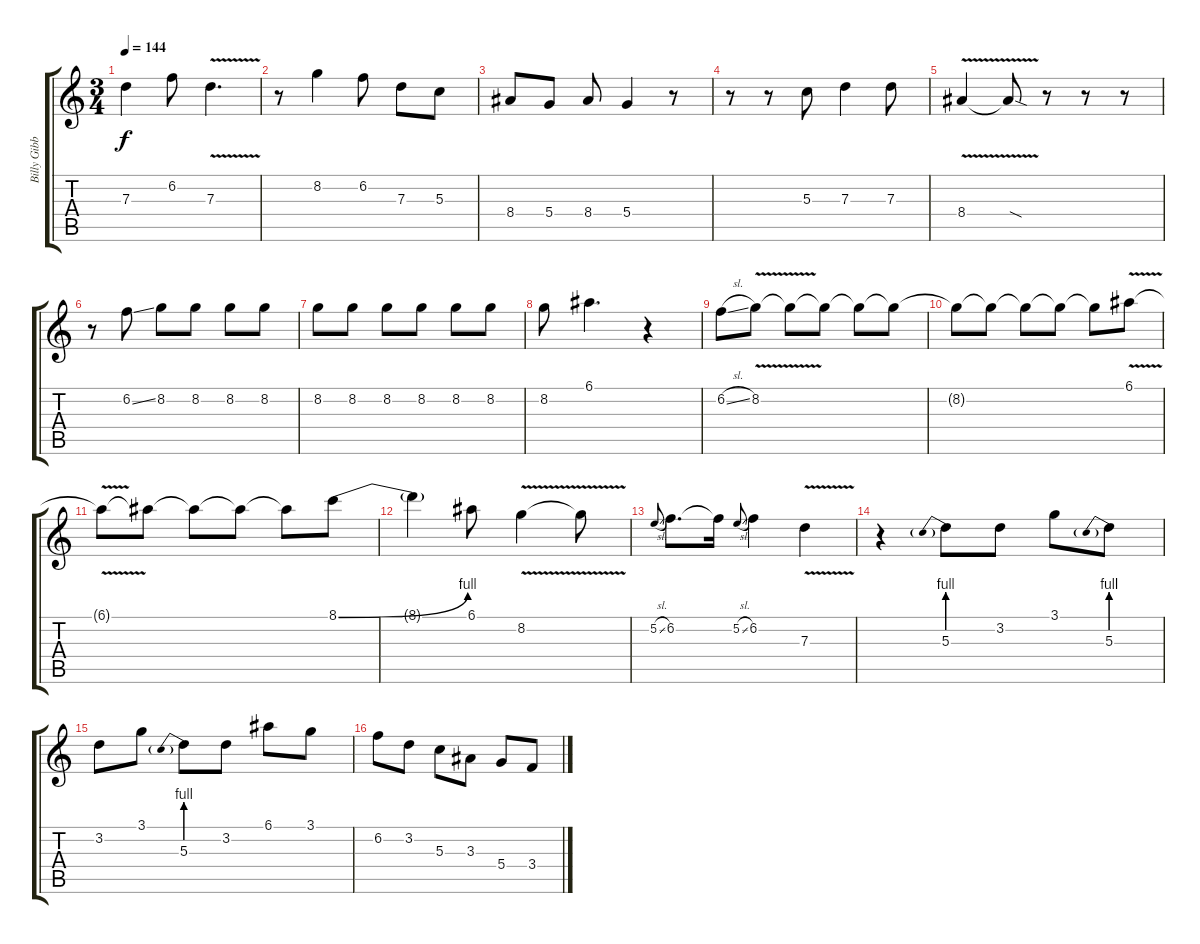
\track ("Billy Gibbons solo" "Billy Gibb") {instrument overdrivenguitar}
\staff {score tabs}
\tuning (E4 B3 G3 D3 A2 E2) {hide}
\ts (3 4)
\tempo 144
\clef g2
\ks c
7.3{t}.4{dy f} 6.2.8 7.3{v}.4{d} |
r.8 8.2.4 6.2.8 7.3.8 5.3.8 |
8.4.8 5.4.8 8.4.8 5.4.4 r.8 |
r.8 r.8 5.3.8 7.3.4 7.3.8 |
8.4{v}.4 8.4{sod t}.8 r.8 r.8 r.8 |
r.8 6.2{ss}.8 8.2.8 8.2.8 8.2.8 8.2.8 |
8.2.8 8.2.8 8.2.8 8.2.8 8.2.8 8.2.8 |
8.2.8 6.1.4{d} r.4 |
6.2{sl}.8 8.2{v}.8 8.2{t}.8 8.2{t}.8 8.2{t}.8 8.2{t}.8 |
8.2{t}.8 8.2{t}.8 8.2{t}.8 8.2{t}.8 8.2{t}.8 6.1{v}.8 |
6.1{t}.8 6.1{t}.8 6.1{t}.8 6.1{t}.8 6.1{t}.8 8.1{be (bend 0 0 60 4)}.8 |
8.1{t}.4 6.1.8 8.2{v}.4 8.2{t}.8 |
5.2{sl}.8{gr onbeat} 6.2.8{d} 6.2{t}.16 5.2{sl}.8{gr onbeat} 6.2.4 7.3{v}.4 |
r.4 5.3{be (prebend 0 4 60 4)}.8 3.2.8 3.1.8 5.3{be (prebend 0 4 60 4)}.8 |
3.2.8 3.1.8 5.3{be (prebend 0 4 60 4)}.8 3.2.8 6.1.8 3.1.8 |
6.2.8 3.2.8 5.3.8 3.3.8 5.4.8 3.4.8
